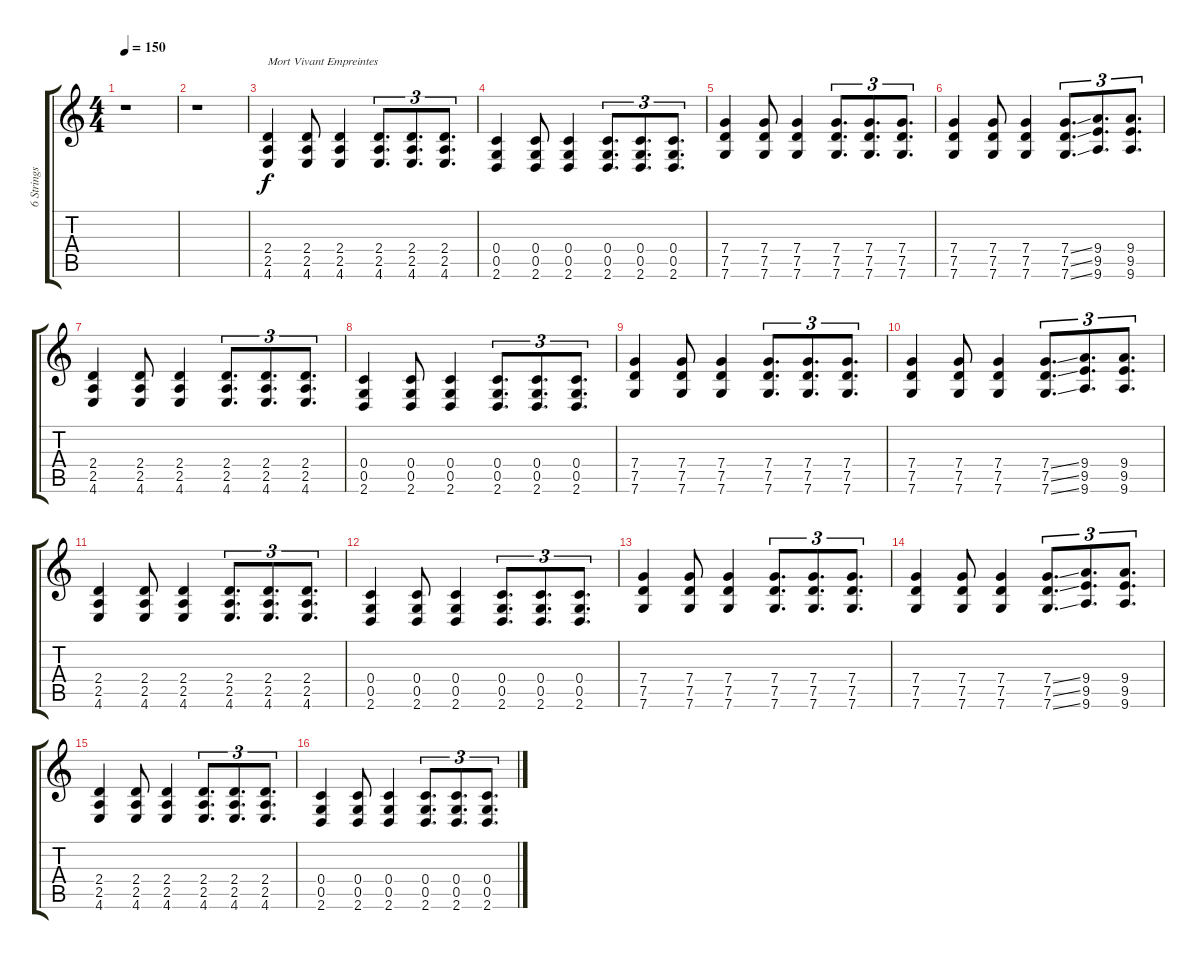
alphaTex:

\track ("6 Strings Guitar Dropped C Tuning" "6 Strings ") {instrument distortionguitar}
\staff {score tabs}
\tuning (D4 A3 F3 C3 G2 C2) {hide}
\ts (4 4)
\tempo 150
\clef g2
\ks c
r.1{dy f} |
r.1 |
(2.4 2.5 4.6).4{txt "Mort Vivant Empreintes"} (2.4 2.5 4.6).8 (2.4 2.5 4.6).4 (2.4 2.5 4.6).8{d tu (3 2)} (2.4 2.5 4.6).8{d tu (3 2)} (2.4 2.5 4.6).8{d tu (3 2)} |
(0.4 0.5 2.6).4 (0.4 0.5 2.6).8 (0.4 0.5 2.6).4 (0.4 0.5 2.6).8{d tu (3 2)} (0.4 0.5 2.6).8{d tu (3 2)} (0.4 0.5 2.6).8{d tu (3 2)} |
(7.4 7.5 7.6).4 (7.4 7.5 7.6).8 (7.4 7.5 7.6).4 (7.4 7.5 7.6).8{d tu (3 2)} (7.4 7.5 7.6).8{d tu (3 2)} (7.4 7.5 7.6).8{d tu (3 2)} |
(7.4 7.5 7.6).4 (7.4 7.5 7.6).8 (7.4 7.5 7.6).4 (7.4{ss} 7.5{ss} 7.6{ss}).8{d tu (3 2)} (9.4 9.5 9.6).8{d tu (3 2)} (9.4 9.5 9.6).8{d tu (3 2)} |
(2.4 2.5 4.6).4 (2.4 2.5 4.6).8 (2.4 2.5 4.6).4 (2.4 2.5 4.6).8{d tu (3 2)} (2.4 2.5 4.6).8{d tu (3 2)} (2.4 2.5 4.6).8{d tu (3 2)} |
(0.4 0.5 2.6).4 (0.4 0.5 2.6).8 (0.4 0.5 2.6).4 (0.4 0.5 2.6).8{d tu (3 2)} (0.4 0.5 2.6).8{d tu (3 2)} (0.4 0.5 2.6).8{d tu (3 2)} |
(7.4 7.5 7.6).4 (7.4 7.5 7.6).8 (7.4 7.5 7.6).4 (7.4 7.5 7.6).8{d tu (3 2)} (7.4 7.5 7.6).8{d tu (3 2)} (7.4 7.5 7.6).8{d tu (3 2)} |
(7.4 7.5 7.6).4 (7.4 7.5 7.6).8 (7.4 7.5 7.6).4 (7.4{ss} 7.5{ss} 7.6{ss}).8{d tu (3 2)} (9.4 9.5 9.6).8{d tu (3 2)} (9.4 9.5 9.6).8{d tu (3 2)} |
(2.4 2.5 4.6).4 (2.4 2.5 4.6).8 (2.4 2.5 4.6).4 (2.4 2.5 4.6).8{d tu (3 2)} (2.4 2.5 4.6).8{d tu (3 2)} (2.4 2.5 4.6).8{d tu (3 2)} |
(0.4 0.5 2.6).4 (0.4 0.5 2.6).8 (0.4 0.5 2.6).4 (0.4 0.5 2.6).8{d tu (3 2)} (0.4 0.5 2.6).8{d tu (3 2)} (0.4 0.5 2.6).8{d tu (3 2)} |
(7.4 7.5 7.6).4 (7.4 7.5 7.6).8 (7.4 7.5 7.6).4 (7.4 7.5 7.6).8{d tu (3 2)} (7.4 7.5 7.6).8{d tu (3 2)} (7.4 7.5 7.6).8{d tu (3 2)} |
(7.4 7.5 7.6).4 (7.4 7.5 7.6).8 (7.4 7.5 7.6).4 (7.4{ss} 7.5{ss} 7.6{ss}).8{d tu (3 2)} (9.4 9.5 9.6).8{d tu (3 2)} (9.4 9.5 9.6).8{d tu (3 2)} |
(2.4 2.5 4.6).4 (2.4 2.5 4.6).8 (2.4 2.5 4.6).4 (2.4 2.5 4.6).8{d tu (3 2)} (2.4 2.5 4.6).8{d tu (3 2)} (2.4 2.5 4.6).8{d tu (3 2)} |
(0.4 0.5 2.6).4 (0.4 0.5 2.6).8 (0.4 0.5 2.6).4 (0.4 0.5 2.6).8{d tu (3 2)} (0.4 0.5 2.6).8{d tu (3 2)} (0.4 0.5 2.6).8{d tu (3 2)}
